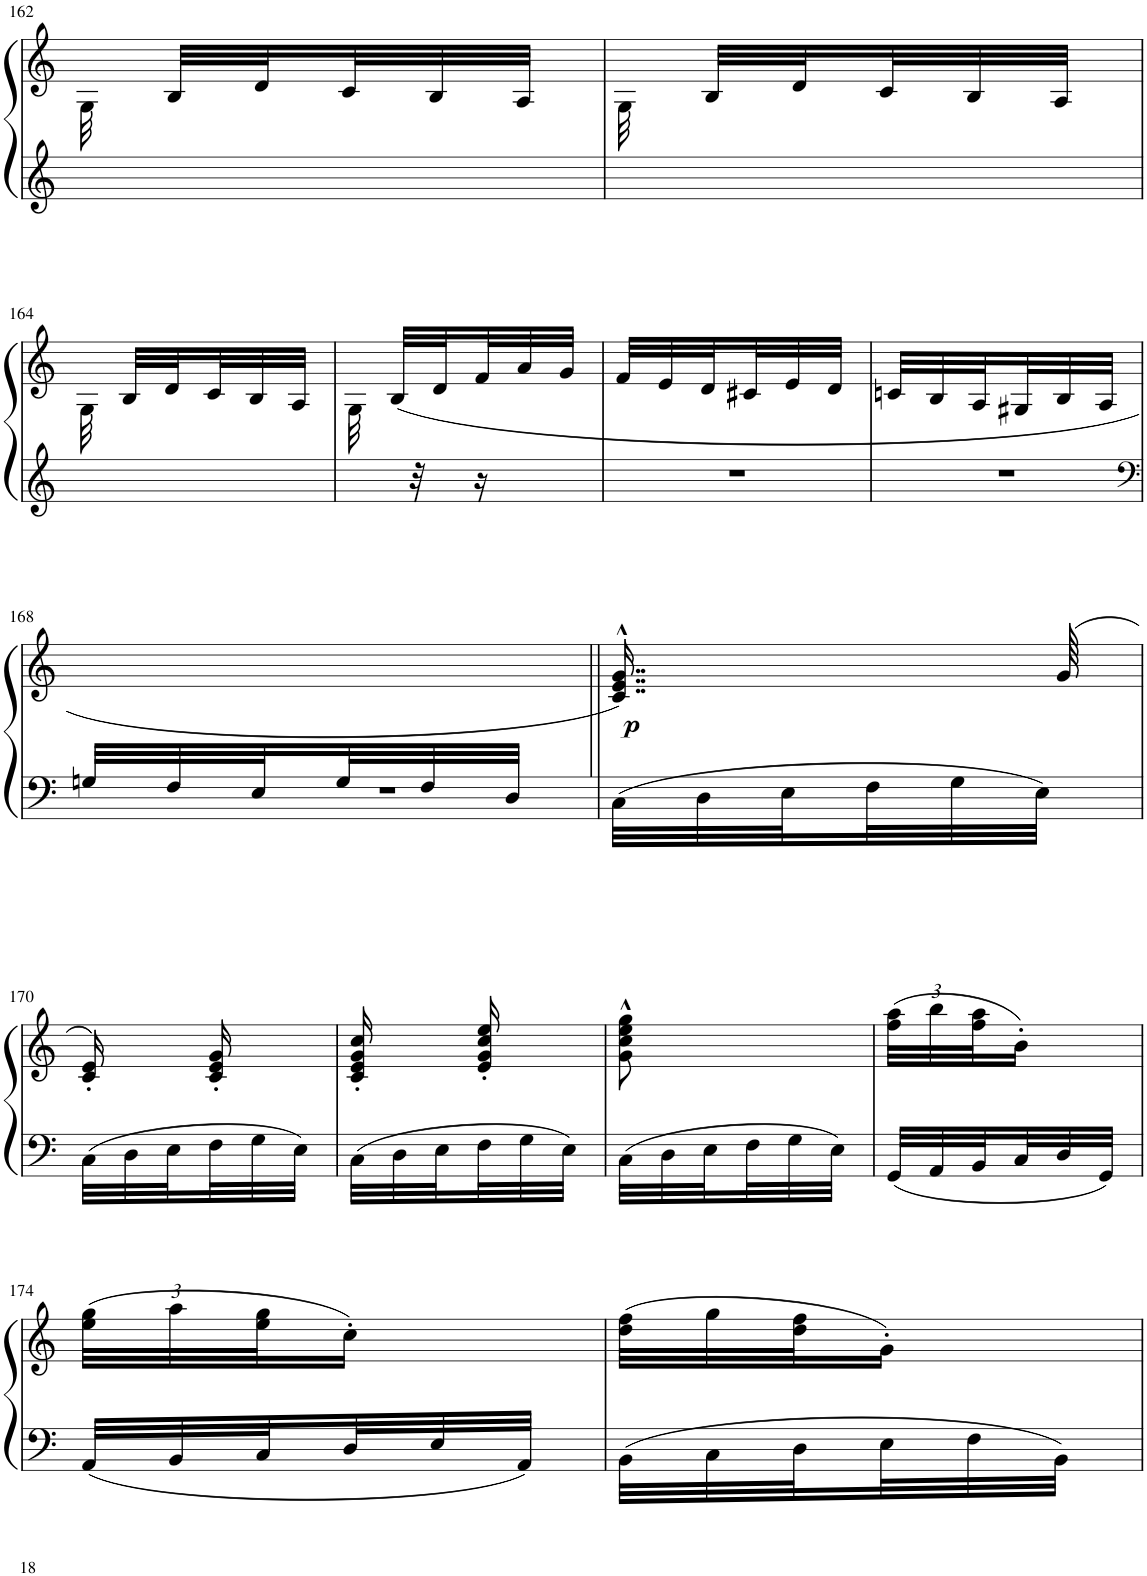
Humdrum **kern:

**kern	**kern	**dynam
*part1	*part1	*part1
*staff2	*staff1	*staff1/2
*I"Piano	*	*
*I'Pno	*	*
!!LO:PB:g=z
*clefG2	*clefG2	*
*k[]	*k[]	*
*M2/16	*M2/16	*
*	*Xtuplet	*
=162	=162	=162
8ryy	48G\	.
.	48B/LLL	.
.	48d/	.
.	48c/	.
.	48B/	.
.	48A/JJJ	.
=163	=163	=163
8ryy	48G\	.
.	48B/LLL	.
.	48d/	.
.	48c/	.
.	48B/	.
.	48A/JJJ	.
!!LO:LB:g=z
=164	=164	=164
8ryy	48G\	.
.	48B/LLL	.
.	48d/	.
.	48c/	.
.	48B/	.
.	48A/JJJ	.
=165	=165	=165
32ryy	48G\	.
.	(48B/LLL	.
32r	.	.
.	48d/	.
16r	48f/	.
.	48a/	.
.	48g/JJJ	.
=166	=166	=166
8r	48f/LLL	.
.	48e/	.
.	48d/	.
.	48c#X/	.
.	48e/	.
.	48d/JJJ	.
=167	=167	=167
8r	48cn/LLL	.
.	48B/	.
.	48A/	.
.	48G#X/	.
.	48B/	.
.	48A/JJJ	.
!!LO:LB:g=z
=168	=168	=168
*clefF4	*	*
*Xtuplet	*	*
*^	*	*
48Gn/LLL	8r	8ryy	.
48F/	.	.	.
48E/	.	.	.
48G/	.	.	.
48F/	.	.	.
48D/JJJ	.	.	.
*v	*v	*	*
=169||	=169||	=169||
!	!	!LO:DY:b
48C\LLL	16..c/^^ 16..e/^^ 16..g/^^)	p
48D\	.	.
48E\	.	.
48F\	.	.
48G\	.	.
48E\JJJ	.	.
.	(>64g/	.
!!LO:LB:g=z
=170	=170	=170
48C\LLL	16c/' 16e/')	.
48D\	.	.
48E\	.	.
48F\	16c/' 16e/' 16g/'	.
48G\	.	.
48E\JJJ	.	.
=171	=171	=171
48C\LLL	16c/' 16e/' 16g/' 16cc/'	.
48D\	.	.
48E\	.	.
48F\	16e/' 16g/' 16cc/' 16ee/'	.
48G\	.	.
48E\JJJ	.	.
=172	=172	=172
48C\LLL	8g\^^ 8cc\^^ 8ee\^^ 8gg\^^	.
48D\	.	.
48E\	.	.
48F\	.	.
48G\	.	.
48E\JJJ	.	.
=173	=173	=173
*	*tuplet	*
*	*Xbrackettup	*
48GG/LLL	(48ff\ 48aa\LLL	.
48AA/	48bb\	.
48BB/	48ff\ 48aa\J	.
48C/	16b'\JJ)	.
48D/	.	.
48GG/JJJ	.	.
!!LO:LB:g=z
=174	=174	=174
48AA/LLL	(48ee\ 48gg\LLL	.
48BB/	48aa\	.
48C/	48ee\ 48gg\J	.
48D/	16cc'\JJ)	.
48E/	.	.
48AA/JJJ	.	.
=175	=175	=175
*	*Xtuplet	*
48BB\LLL	(48dd\ 48ff\LLL	.
48C\	48gg\	.
48D\	48dd\ 48ff\J	.
48E\	16g'\JJ)	.
48F\	.	.
48BB\JJJ	.	.
=	=	=
*-	*-	*-
